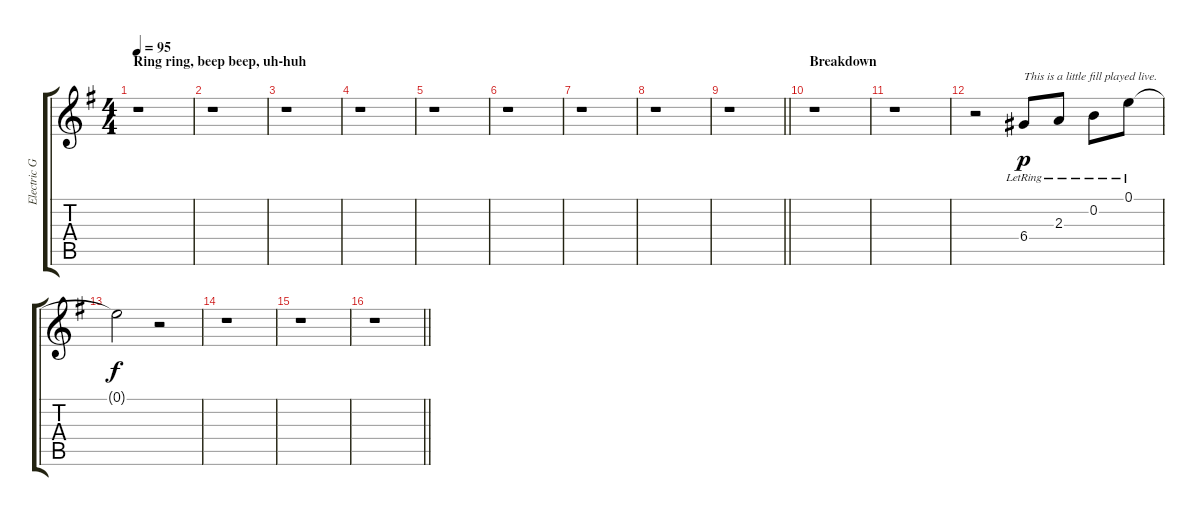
\track ("Electric Guitar" "Electric G") {instrument overdrivenguitar}
\staff {score tabs}
\tuning (E4 B3 G3 D3 A2 E2) {hide}
\ts (4 4)
\section ("" "Ring ring, beep beep, uh-huh")
\tempo 95
\clef g2
\ks eminor
r.1{dy f} |
r.1 |
r.1 |
r.1 |
r.1 |
r.1 |
r.1 |
r.1 |
\barLineRight lightlight
r.1 |
\section ("" "Breakdown")
r.1 |
r.1 |
r.2 6.4{lr}.8{txt "This is a little fill played live." dy p instrument electricguitarclean} 2.3{lr}.8 0.2{lr}.8 0.1{lr}.8 |
0.1{t}.2{dy f} r.2 |
r.1 |
r.1 |
\barLineRight lightlight
r.1
